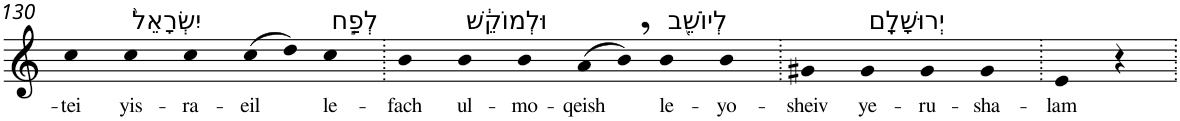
**kern	**text
*part1	*part1
*staff1	*staff1
*I"Piano	*
*I'Pno	*
!!LO:PB:g=z
*clefG2	*
*k[]	*
=130	=130
!	!LO:LY:b
4cc	-tei
!LO:TX:a:t=יִשְׂרָאֵל֙	!
!	!LO:LY:b
4cc	yis-
!	!LO:LY:b
4cc	-ra-
!	!LO:LY:b
(8cc	-eil
8dd)	.
!LO:TX:a:t=לְפַ֣ח	!
!	!LO:LY:b
4cc	le-
=131.	=131.
!	!LO:LY:b
4b	-fach
!LO:TX:a:t=וּלְמוֹקֵ֔שׁ	!
!	!LO:LY:b
4b	ul-
!	!LO:LY:b
4b	-mo-
!	!LO:LY:b
(8a	-qeish
8b,)	.
!LO:TX:a:t=לְיוֹשֵׁ֖ב	!
!	!LO:LY:b
4b	le-
!	!LO:LY:b
4b	-yo-
=132.	=132.
!	!LO:LY:b
4g#X	-sheiv
!LO:TX:a:t=יְרוּשָׁלִָֽם	!
!	!LO:LY:b
4g#	ye-
!	!LO:LY:b
4g#	-ru-
!	!LO:LY:b
4g#	-sha-
=133.	=133.
!	!LO:LY:b
4e	-lam
4r	.
=.	=.
*-	*-
